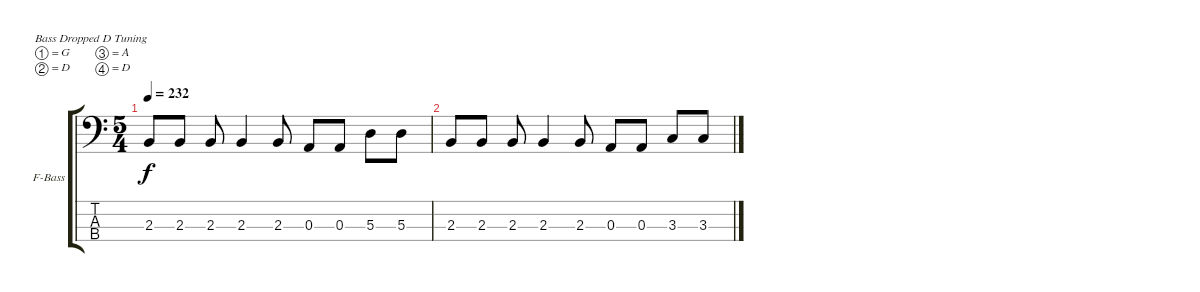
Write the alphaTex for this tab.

\bracketExtendMode groupsimilarinstruments
\firstSystemTrackNameOrientation horizontal
\otherSystemsTrackNameOrientation horizontal
\track ("Sean Malone (Fretless)" "F-Bass") {instrument fretlessbass}
\staff {score tabs}
\tuning (G2 D2 A1 D1)
\ts (5 4)
\tempo 232
\clef f4
\ks c
2.3.8{dy f} 2.3.8 2.3.8 2.3.4 2.3.8 0.3.8 0.3.8 5.3.8 5.3.8 |
2.3.8 2.3.8 2.3.8 2.3.4 2.3.8 0.3.8 0.3.8 3.3.8 3.3.8
